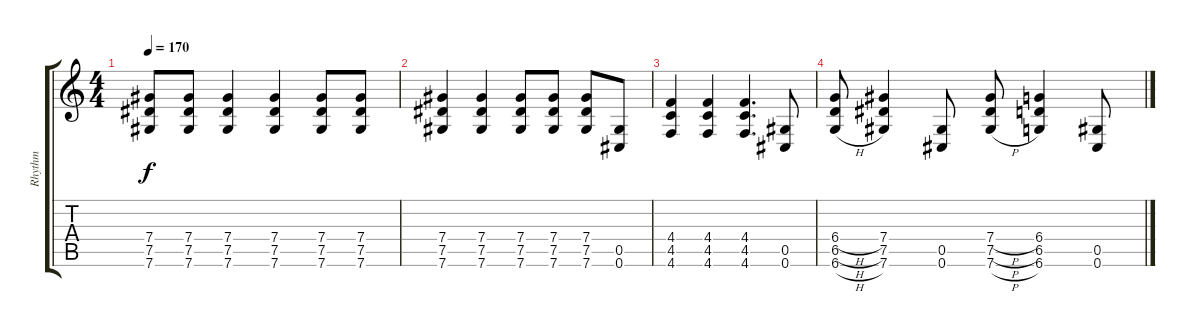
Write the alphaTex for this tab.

\track ("Rhythm" "Rhythm") {instrument distortionguitar}
\staff {score tabs}
\tuning (Eb4 Bb3 Gb3 Db3 Ab2 Db2) {hide}
\ts (4 4)
\tempo 170
\clef g2
\ks c
(7.4{t} 7.5{t} 7.6{t}).8{dy f} (7.4 7.5 7.6).8 (7.4 7.5 7.6).4 (7.4 7.5 7.6).4 (7.4 7.5 7.6).8 (7.4 7.5 7.6).8 |
(7.4 7.5 7.6).4 (7.4 7.5 7.6).4 (7.4 7.5 7.6).8 (7.4 7.5 7.6).8 (7.4 7.5 7.6).8 (0.5 0.6).8 |
(4.4 4.5 4.6).4 (4.4 4.5 4.6).4 (4.4 4.5 4.6).4{d} (0.5 0.6).8 |
(6.4{h} 6.5{h} 6.6{h}).8 (7.4 7.5 7.6).4 (0.5 0.6).8 (7.4{h} 7.5{h} 7.6{h}).8 (6.4 6.5 6.6).4 (0.5 0.6).8
